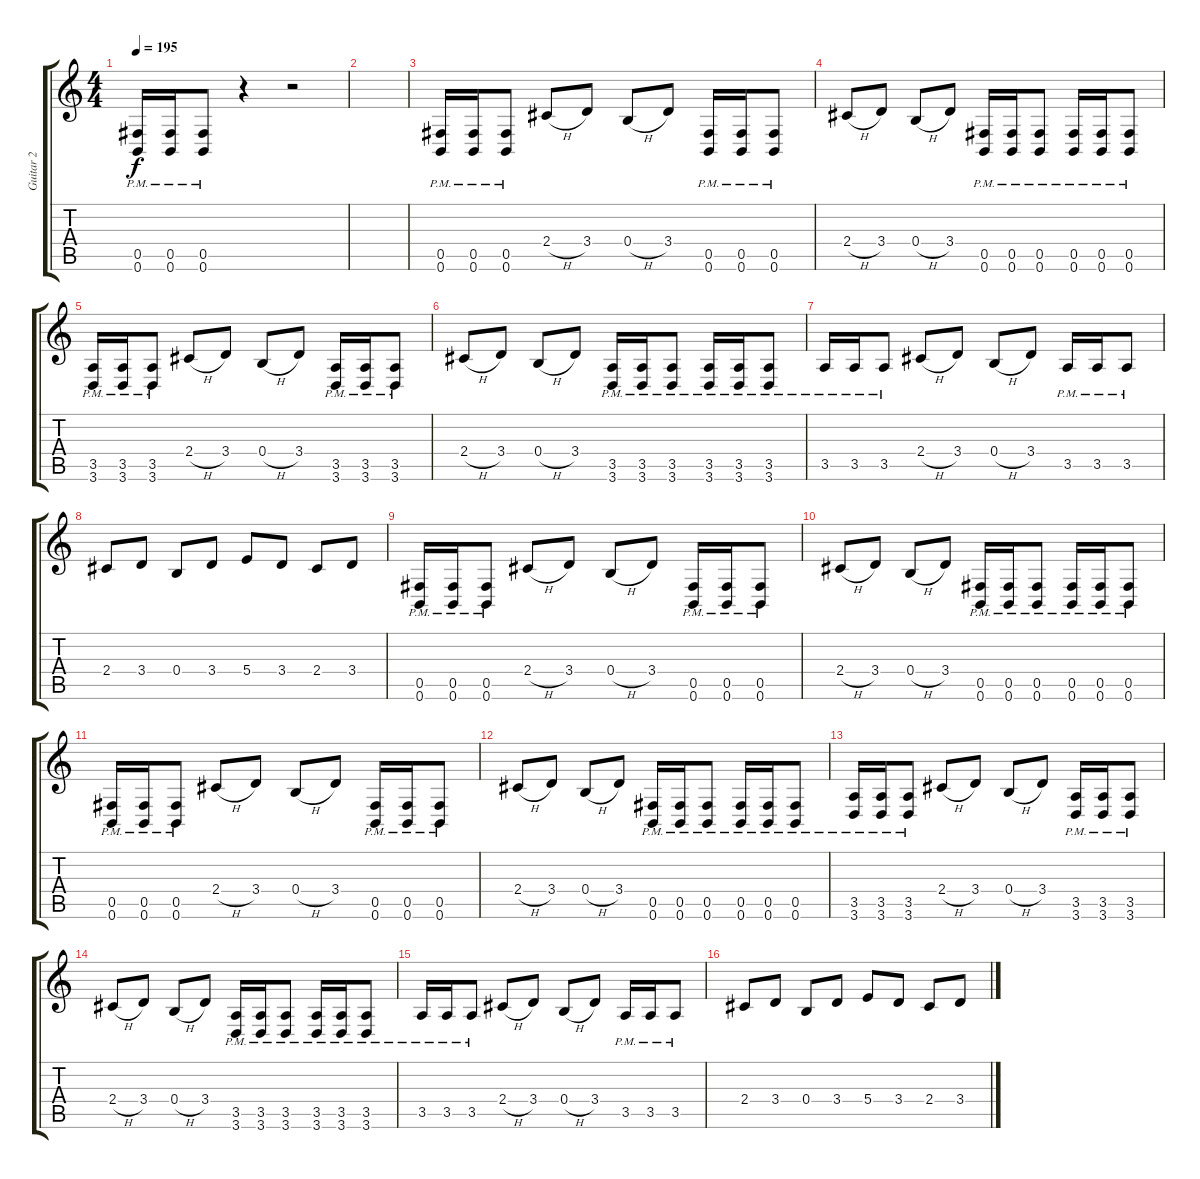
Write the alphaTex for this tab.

\track ("Guitar 2" "Guitar 2") {instrument distortionguitar}
\staff {score tabs}
\tuning (Db4 Ab3 E3 B2 Gb2 B1) {hide}
\ts (4 4)
\tempo 195
\clef g2
\ks c
(0.5{pm} 0.6{pm}).16{dy f} (0.5{pm} 0.6{pm}).16 (0.5{pm} 0.6{pm}).8 r.4 r.2 |
|
(0.5{pm} 0.6{pm}).16 (0.5{pm} 0.6{pm}).16 (0.5{pm} 0.6{pm}).8 2.4{h}.8 3.4.8 0.4{h}.8 3.4.8 (0.5{pm} 0.6{pm}).16 (0.5{pm} 0.6{pm}).16 (0.5{pm} 0.6{pm}).8 |
2.4{h}.8 3.4.8 0.4{h}.8 3.4.8 (0.5{pm} 0.6{pm}).16 (0.5{pm} 0.6{pm}).16 (0.5{pm} 0.6{pm}).8 (0.5{pm} 0.6{pm}).16 (0.5{pm} 0.6{pm}).16 (0.5{pm} 0.6{pm}).8 |
(3.5{pm} 3.6{pm}).16 (3.5{pm} 3.6{pm}).16 (3.5{pm} 3.6{pm}).8 2.4{h}.8 3.4.8 0.4{h}.8 3.4.8 (3.5{pm} 3.6{pm}).16 (3.5{pm} 3.6{pm}).16 (3.5{pm} 3.6{pm}).8 |
2.4{h}.8 3.4.8 0.4{h}.8 3.4.8 (3.5{pm} 3.6{pm}).16 (3.5{pm} 3.6{pm}).16 (3.5{pm} 3.6{pm}).8 (3.5{pm} 3.6{pm}).16 (3.5{pm} 3.6{pm}).16 (3.5{pm} 3.6{pm}).8 |
3.5{pm}.16 3.5{pm}.16 3.5{pm}.8 2.4{h}.8 3.4.8 0.4{h}.8 3.4.8 3.5{pm}.16 3.5{pm}.16 3.5{pm}.8 |
2.4.8 3.4.8 0.4.8 3.4.8 5.4.8 3.4.8 2.4.8 3.4.8 |
(0.5{pm} 0.6{pm}).16 (0.5{pm} 0.6{pm}).16 (0.5{pm} 0.6{pm}).8 2.4{h}.8 3.4.8 0.4{h}.8 3.4.8 (0.5{pm} 0.6{pm}).16 (0.5{pm} 0.6{pm}).16 (0.5{pm} 0.6{pm}).8 |
2.4{h}.8 3.4.8 0.4{h}.8 3.4.8 (0.5{pm} 0.6{pm}).16 (0.5{pm} 0.6{pm}).16 (0.5{pm} 0.6{pm}).8 (0.5{pm} 0.6{pm}).16 (0.5{pm} 0.6{pm}).16 (0.5{pm} 0.6{pm}).8 |
(0.5{pm} 0.6{pm}).16 (0.5{pm} 0.6{pm}).16 (0.5{pm} 0.6{pm}).8 2.4{h}.8 3.4.8 0.4{h}.8 3.4.8 (0.5{pm} 0.6{pm}).16 (0.5{pm} 0.6{pm}).16 (0.5{pm} 0.6{pm}).8 |
2.4{h}.8 3.4.8 0.4{h}.8 3.4.8 (0.5{pm} 0.6{pm}).16 (0.5{pm} 0.6{pm}).16 (0.5{pm} 0.6{pm}).8 (0.5{pm} 0.6{pm}).16 (0.5{pm} 0.6{pm}).16 (0.5{pm} 0.6{pm}).8 |
(3.5{pm} 3.6{pm}).16 (3.5{pm} 3.6{pm}).16 (3.5{pm} 3.6{pm}).8 2.4{h}.8 3.4.8 0.4{h}.8 3.4.8 (3.5{pm} 3.6{pm}).16 (3.5{pm} 3.6{pm}).16 (3.5{pm} 3.6{pm}).8 |
2.4{h}.8 3.4.8 0.4{h}.8 3.4.8 (3.5{pm} 3.6{pm}).16 (3.5{pm} 3.6{pm}).16 (3.5{pm} 3.6{pm}).8 (3.5{pm} 3.6{pm}).16 (3.5{pm} 3.6{pm}).16 (3.5{pm} 3.6{pm}).8 |
3.5{pm}.16 3.5{pm}.16 3.5{pm}.8 2.4{h}.8 3.4.8 0.4{h}.8 3.4.8 3.5{pm}.16 3.5{pm}.16 3.5{pm}.8 |
2.4.8 3.4.8 0.4.8 3.4.8 5.4.8 3.4.8 2.4.8 3.4.8
